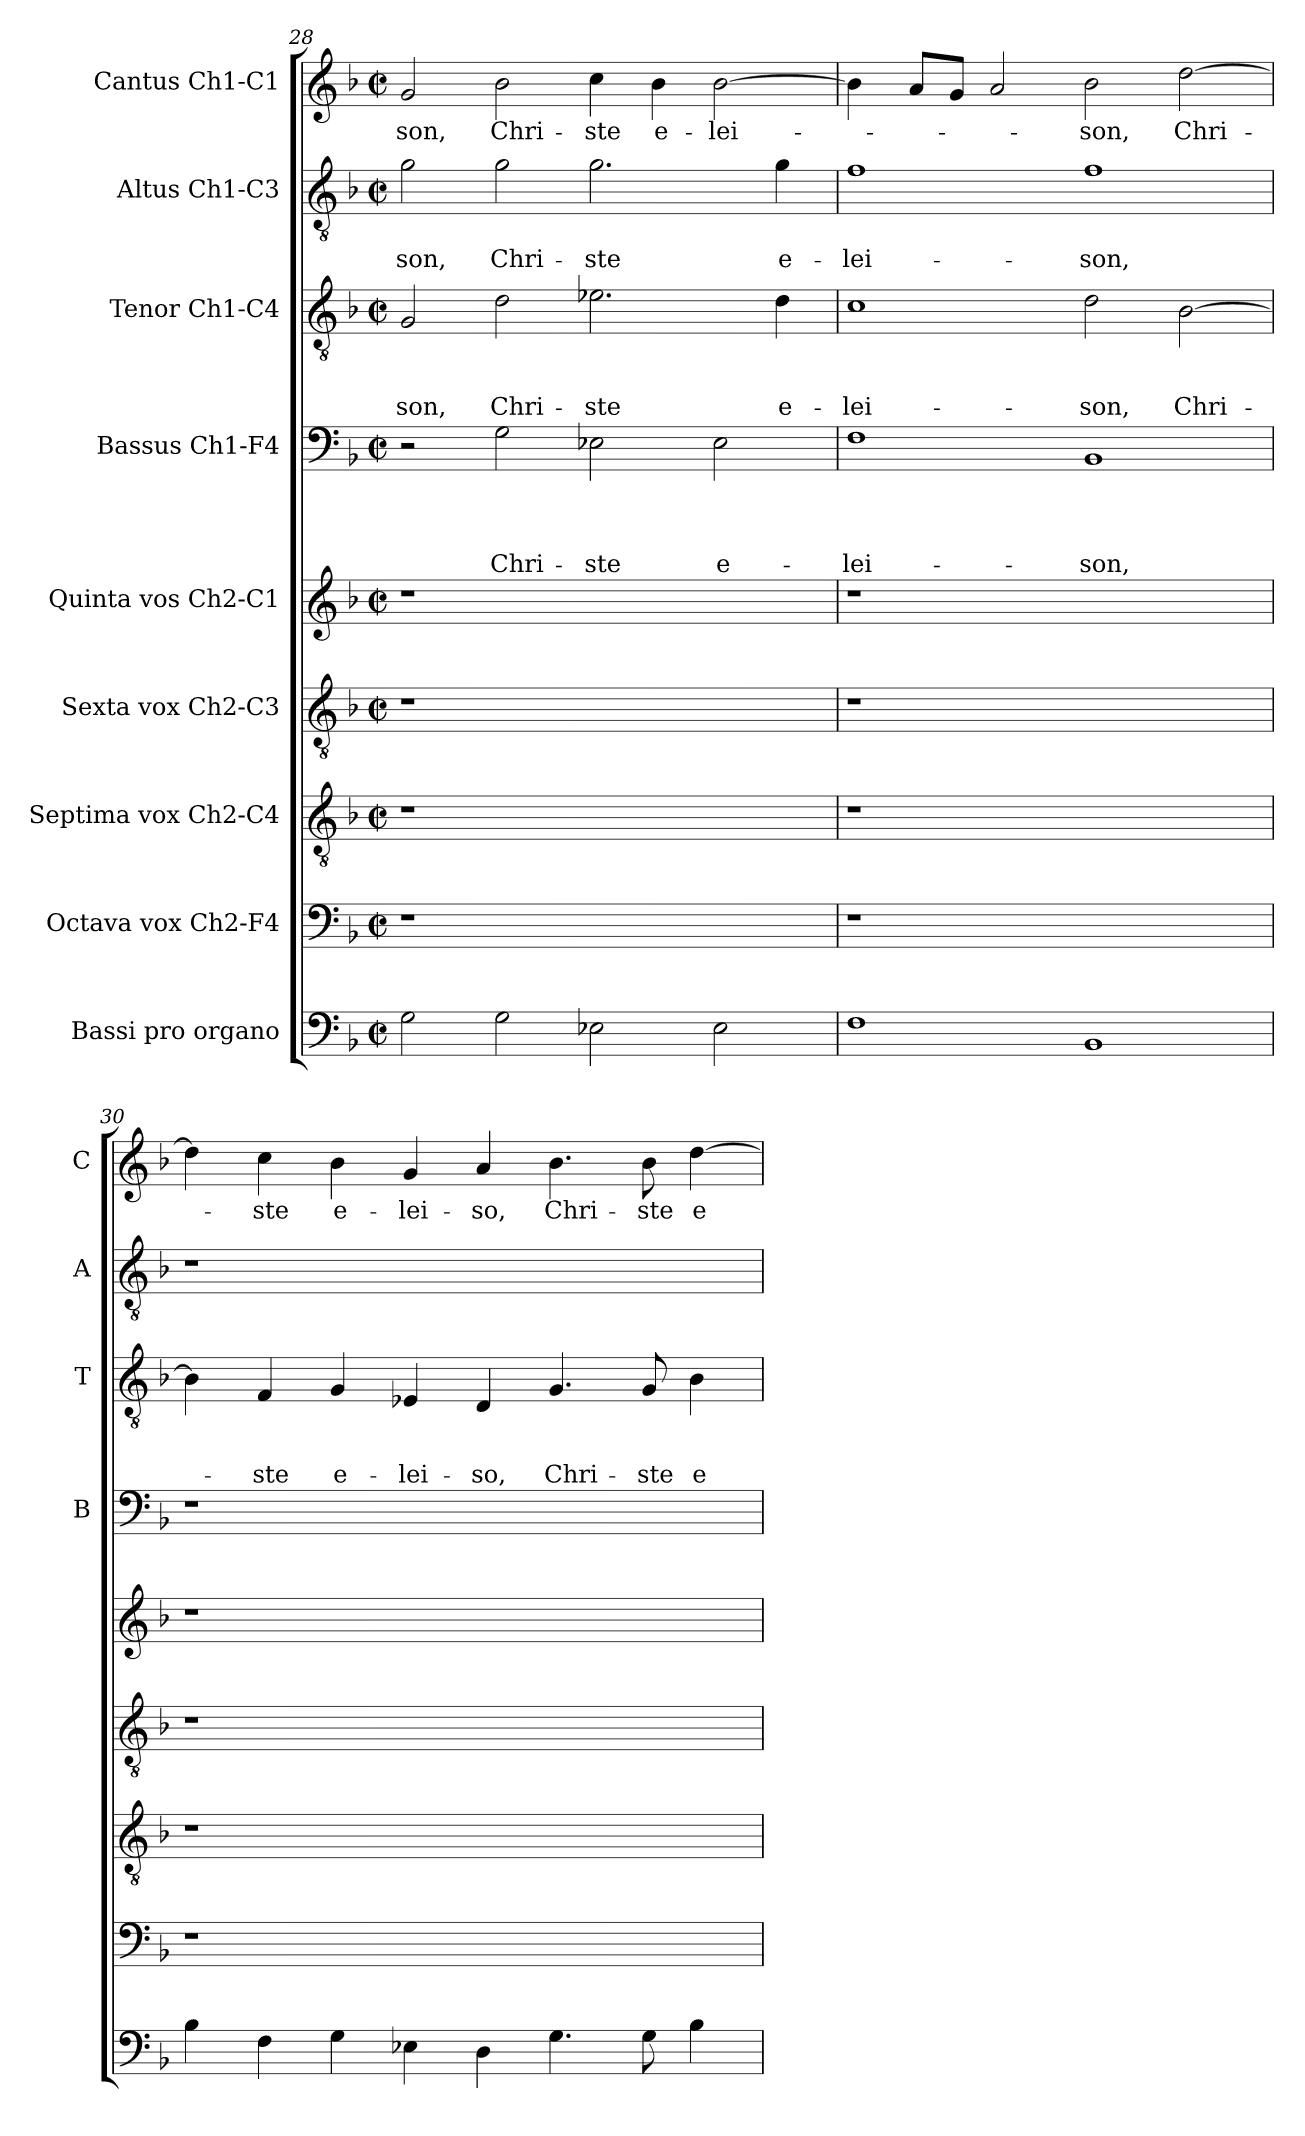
**kern	**kern	**kern	**kern	**kern	**kern	**text	**text	**text	**text	**kern	**text	**text	**text	**kern	**text	**text	**kern	**text
*part9	*part8	*part7	*part6	*part5	*part4	*part4	*part4	*part4	*part4	*part3	*part3	*part3	*part3	*part2	*part2	*part2	*part1	*part1
*staff9	*staff8	*staff7	*staff6	*staff5	*staff4	*staff4	*staff4	*staff4	*staff4	*staff3	*staff3	*staff3	*staff3	*staff2	*staff2	*staff2	*staff1	*staff1
*I"Bassi pro  organo	*I"Octava vox Ch2-F4	*I"Septima vox Ch2-C4	*I"Sexta vox Ch2-C3	*I"Quinta vos Ch2-C1	*I"Bassus Ch1-F4	*	*	*	*	*I"Tenor Ch1-C4	*	*	*	*I"Altus Ch1-C3	*	*	*I"Cantus Ch1-C1	*
*	*	*	*	*	*I'B	*	*	*	*	*I'T	*	*	*	*I'A	*	*	*I'C	*
*clefF4	*clefF4	*clefGv2	*clefGv2	*clefG2	*clefF4	*	*	*	*	*clefGv2	*	*	*	*clefGv2	*	*	*clefG2	*
*k[b-]	*k[b-]	*k[b-]	*k[b-]	*k[b-]	*k[b-]	*	*	*	*	*k[b-]	*	*	*	*k[b-]	*	*	*k[b-]	*
*F:	*F:	*F:	*F:	*F:	*F:	*	*	*	*	*F:	*	*	*	*F:	*	*	*F:	*
*M2/2	*M2/2	*M2/2	*M2/2	*M2/2	*M2/2	*	*	*	*	*M2/2	*	*	*	*M2/2	*	*	*M2/2	*
*met(c|)	*met(c|)	*met(c|)	*met(c|)	*met(c|)	*met(c|)	*	*	*	*	*met(c|)	*	*	*	*met(c|)	*	*	*met(c|)	*
=28	=28	=28	=28	=28	=28	=28	=28	=28	=28	=28	=28	=28	=28	=28	=28	=28	=28	=28
!	!	!	!	!	!	!	!	!	!	!	!	!	!LO:LY:b	!	!	!LO:LY:b	!	!LO:LY:b
2G\	1r	1r	1r	1r	2r	.	.	.	.	2G/	.	.	-son,	2g\	.	-son,	2g/	-son,
!	!	!	!	!	!	!	!	!	!LO:LY:b	!	!	!	!LO:LY:b	!	!	!LO:LY:b	!	!LO:LY:b
2G\	.	.	.	.	2G\	.	.	.	Chri-	2d\	.	.	Chri-	2g\	.	Chri-	2b-\	Chri-
!	!	!	!	!	!	!	!	!	!LO:LY:b	!	!	!	!LO:LY:b	!	!	!LO:LY:b	!	!LO:LY:b
2E-X\	1ryy	1ryy	1ryy	1ryy	2E-X\	.	.	.	-ste	2.e-X\	.	.	-ste	2.g\	.	-ste	4cc\	-ste
!	!	!	!	!	!	!	!	!	!	!	!	!	!	!	!	!	!	!LO:LY:b
.	.	.	.	.	.	.	.	.	.	.	.	.	.	.	.	.	4b-\	e-
!	!	!	!	!	!	!	!	!	!LO:LY:b	!	!	!	!	!	!	!	!	!LO:LY:b
2E-\	.	.	.	.	2E-\	.	.	.	e-	.	.	.	.	.	.	.	[2b-\	-lei-
!	!	!	!	!	!	!	!	!	!	!	!	!	!LO:LY:b	!	!	!LO:LY:b	!	!
.	.	.	.	.	.	.	.	.	.	4d\	.	.	e-	4g\	.	e-	.	.
=29	=29	=29	=29	=29	=29	=29	=29	=29	=29	=29	=29	=29	=29	=29	=29	=29	=29	=29
!	!	!	!	!	!	!	!	!	!LO:LY:b	!	!	!	!LO:LY:b	!	!	!LO:LY:b	!	!
1F	1r	1r	1r	1r	1F	.	.	.	-lei-	1c	.	.	-lei-	1f	.	-lei-	4b-\]	.
.	.	.	.	.	.	.	.	.	.	.	.	.	.	.	.	.	8a/L	.
.	.	.	.	.	.	.	.	.	.	.	.	.	.	.	.	.	8g/J	.
.	.	.	.	.	.	.	.	.	.	.	.	.	.	.	.	.	2a/	.
!	!	!	!	!	!	!	!	!	!LO:LY:b	!	!	!	!LO:LY:b	!	!	!LO:LY:b	!	!LO:LY:b
1BB-	1ryy	1ryy	1ryy	1ryy	1BB-	.	.	.	-son,	2d\	.	.	-son,	1f	.	-son,	2b-\	-son,
!	!	!	!	!	!	!	!	!	!	!	!	!	!LO:LY:b	!	!	!	!	!LO:LY:b
.	.	.	.	.	.	.	.	.	.	[2B-\	.	.	Chri-	.	.	.	[2dd\	Chri-
=30	=30	=30	=30	=30	=30	=30	=30	=30	=30	=30	=30	=30	=30	=30	=30	=30	=30	=30
4B-\	1r	1r	1r	1r	1r	.	.	.	.	4B-\]	.	.	.	1r	.	.	4dd\]	.
!	!	!	!	!	!	!	!	!	!	!	!	!	!LO:LY:b	!	!	!	!	!LO:LY:b
4F\	.	.	.	.	.	.	.	.	.	4F/	.	.	-ste	.	.	.	4cc\	-ste
!	!	!	!	!	!	!	!	!	!	!	!	!	!LO:LY:b	!	!	!	!	!LO:LY:b
4G\	.	.	.	.	.	.	.	.	.	4G/	.	.	e-	.	.	.	4b-\	e-
!	!	!	!	!	!	!	!	!	!	!	!	!	!LO:LY:b	!	!	!	!	!LO:LY:b
4E-X\	.	.	.	.	.	.	.	.	.	4E-X/	.	.	-lei-	.	.	.	4g/	-lei-
!	!	!	!	!	!	!	!	!	!	!	!	!	!LO:LY:b	!	!	!	!	!LO:LY:b
4D\	1ryy	1ryy	1ryy	1ryy	1ryy	.	.	.	.	4D/	.	.	-so,	1ryy	.	.	4a/	-so,
!	!	!	!	!	!	!	!	!	!	!	!	!	!LO:LY:b	!	!	!	!	!LO:LY:b
4.G\	.	.	.	.	.	.	.	.	.	4.G/	.	.	Chri-	.	.	.	4.b-\	Chri-
!	!	!	!	!	!	!	!	!	!	!	!	!	!LO:LY:b	!	!	!	!	!LO:LY:b
8G\	.	.	.	.	.	.	.	.	.	8G/	.	.	-ste	.	.	.	8b-\	-ste
!	!	!	!	!	!	!	!	!	!	!	!	!	!LO:LY:b	!	!	!	!	!LO:LY:b
4B-\	.	.	.	.	.	.	.	.	.	4B-\	.	.	e-	.	.	.	[4dd\	e-
=	=	=	=	=	=	=	=	=	=	=	=	=	=	=	=	=	=	=
*-	*-	*-	*-	*-	*-	*-	*-	*-	*-	*-	*-	*-	*-	*-	*-	*-	*-	*-
